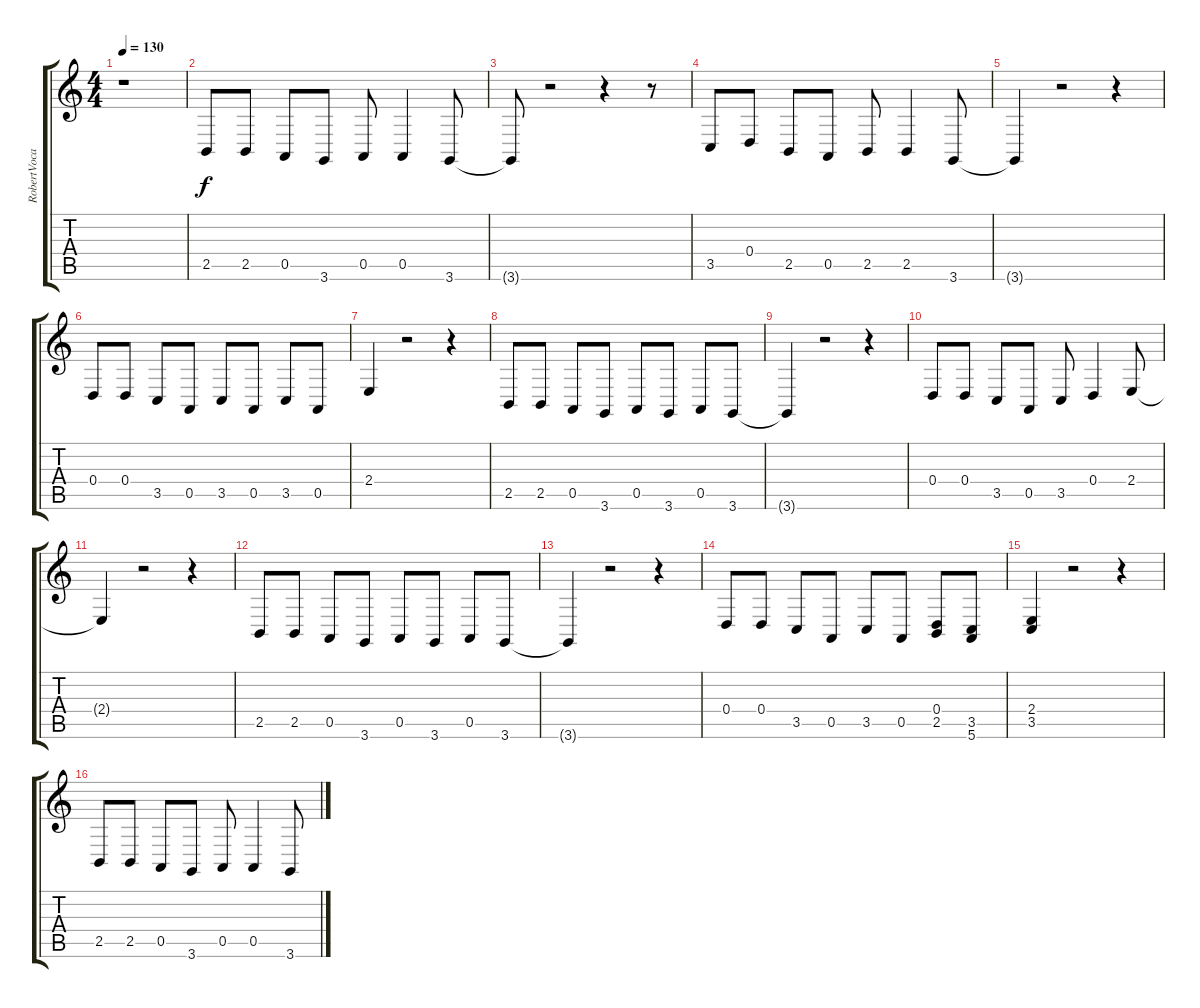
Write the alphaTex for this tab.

\track ("RobertVocal" "RobertVoca") {instrument lead6voice}
\staff {score tabs}
\tuning (E4 B3 G3 D3 A2 E2) {hide}
\ts (4 4)
\tempo 130
\clef g2
\ks c
r.1{dy f} |
2.5.8 2.5.8 0.5.8 3.6.8 0.5.8 0.5.4 3.6.8 |
3.6{t}.8 r.2 r.4 r.8 |
3.5.8 0.4.8 2.5.8 0.5.8 2.5.8 2.5.4 3.6.8 |
3.6{t}.4 r.2 r.4 |
0.4.8 0.4.8 3.5.8 0.5.8 3.5.8 0.5.8 3.5.8 0.5.8 |
2.4.4 r.2 r.4 |
2.5.8 2.5.8 0.5.8 3.6.8 0.5.8 3.6.8 0.5.8 3.6.8 |
3.6{t}.4 r.2 r.4 |
0.4.8 0.4.8 3.5.8 0.5.8 3.5.8 0.4.4 2.4.8 |
2.4{t}.4 r.2 r.4 |
2.5.8 2.5.8 0.5.8 3.6.8 0.5.8 3.6.8 0.5.8 3.6.8 |
3.6{t}.4 r.2 r.4 |
0.4.8 0.4.8 3.5.8 0.5.8 3.5.8 0.5.8 (0.4 2.5).8 (3.5 5.6).8 |
(2.4 3.5).4 r.2 r.4 |
2.5.8 2.5.8 0.5.8 3.6.8 0.5.8 0.5.4 3.6.8
